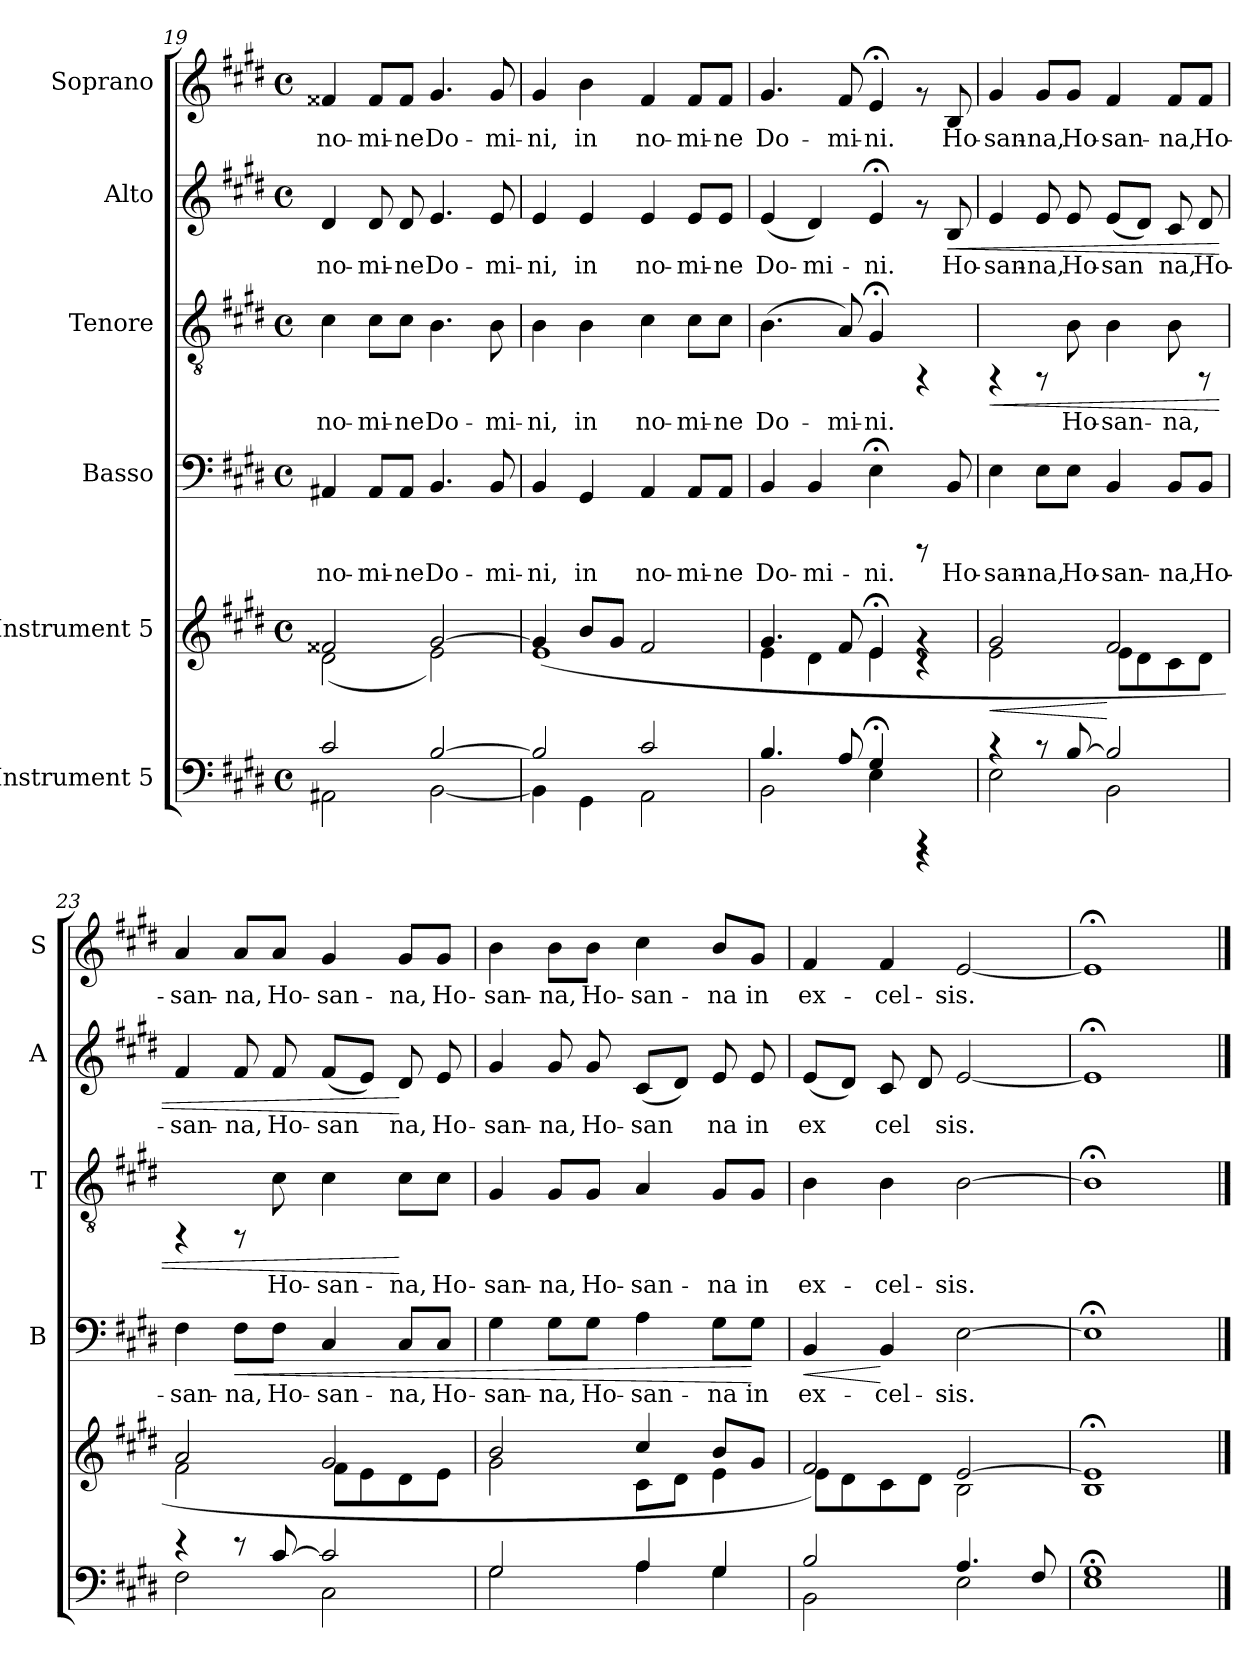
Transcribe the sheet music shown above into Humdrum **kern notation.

**kern	**kern	**dynam	**kern	**text	**dynam	**kern	**text	**dynam	**kern	**text	**dynam	**kern	**text
*part6	*part5	*part5	*part4	*part4	*part4	*part3	*part3	*part3	*part2	*part2	*part2	*part1	*part1
*staff6	*staff5	*staff5	*staff4	*staff4	*staff4	*staff3	*staff3	*staff3	*staff2	*staff2	*staff2	*staff1	*staff1
*I"Instrument 5	*I"Instrument 5	*	*I"Basso	*	*	*I"Tenore	*	*	*I"Alto	*	*	*I"Soprano	*
*	*	*	*I'B	*	*	*I'T	*	*	*I'A	*	*	*I'S	*
*clefF4	*clefG2	*	*clefF4	*	*	*clefGv2	*	*	*clefG2	*	*	*clefG2	*
*k[f#c#g#d#]	*k[f#c#g#d#]	*	*k[f#c#g#d#]	*	*	*k[f#c#g#d#]	*	*	*k[f#c#g#d#]	*	*	*k[f#c#g#d#]	*
*E:	*E:	*	*E:	*	*	*E:	*	*	*E:	*	*	*E:	*
*M4/4	*M4/4	*	*M4/4	*	*	*M4/4	*	*	*M4/4	*	*	*M4/4	*
*met(c)	*met(c)	*	*met(c)	*	*	*met(c)	*	*	*met(c)	*	*	*met(c)	*
=19	=19	=19	=19	=19	=19	=19	=19	=19	=19	=19	=19	=19	=19
*^	*^	*	*	*	*	*	*	*	*	*	*	*	*
!	!	!	!	!	!	!LO:LY:b:cj	!	!	!LO:LY:b	!	!	!LO:LY:b:cj	!	!	!LO:LY:b:cj
2c#/	2AA#X\	2f##X/	(<2d#\	.	4AA#X/	no-	.	4c#\	no-	.	4d#/	no-	.	4f##X/	no-
!	!	!	!	!	!	!LO:LY:b:cj	!	!	!LO:LY:b	!	!	!LO:LY:b:cj	!	!	!LO:LY:b:cj
.	.	.	.	.	8AA#/L	-mi-	.	8c#\L	-mi-	.	8d#/	-mi-	.	8f##/L	-mi-
!	!	!	!	!	!	!LO:LY:b:cj	!	!	!LO:LY:b	!	!	!LO:LY:b:cj	!	!	!LO:LY:b:cj
.	.	.	.	.	8AA#/J	-ne	.	8c#\J	-ne	.	8d#/	-ne	.	8f##/J	-ne
!	!	!	!	!	!	!LO:LY:b:cj	!	!	!LO:LY:b	!	!	!LO:LY:b:cj	!	!	!LO:LY:b:cj
[>2B/	[<2BB\	[>2g#/	2e\)	.	4.BB/	Do-	.	4.B\	Do-	.	4.e/	Do-	.	4.g#/	Do-
!	!	!	!	!	!	!LO:LY:b:cj	!	!	!LO:LY:b	!	!	!LO:LY:b:cj	!	!	!LO:LY:b:cj
.	.	.	.	.	8BB/	-mi-	.	8B\	-mi-	.	8e/	-mi-	.	8g#/	-mi-
=20	=20	=20	=20	=20	=20	=20	=20	=20	=20	=20	=20	=20	=20	=20	=20
!	!	!	!	!	!	!LO:LY:b:cj	!	!	!LO:LY:b	!	!	!LO:LY:b:cj	!	!	!LO:LY:b:cj
2B/]	4BB\]	4g#/]	(<1e	.	4BB/	-ni,	.	4B\	-ni,	.	4e/	-ni,	.	4g#/	-ni,
!	!	!	!	!	!	!LO:LY:b:cj	!	!	!LO:LY:b	!	!	!LO:LY:b:cj	!	!	!LO:LY:b:cj
.	4GG#\	8b/L	.	.	4GG#/	in	.	4B\	in	.	4e/	in	.	4b\	in
.	.	8g#/J	.	.	.	.	.	.	.	.	.	.	.	.	.
!	!	!	!	!	!	!LO:LY:b:cj	!	!	!LO:LY:b	!	!	!LO:LY:b:cj	!	!	!LO:LY:b:cj
2c#/	2AA\	2f#/	.	.	4AA/	no-	.	4c#\	no-	.	4e/	no-	.	4f#/	no-
!	!	!	!	!	!	!LO:LY:b:cj	!	!	!LO:LY:b	!	!	!LO:LY:b:cj	!	!	!LO:LY:b:cj
.	.	.	.	.	8AA/L	-mi-	.	8c#\L	-mi-	.	8e/L	-mi-	.	8f#/L	-mi-
!	!	!	!	!	!	!LO:LY:b:cj	!	!	!LO:LY:b	!	!	!LO:LY:b:cj	!	!	!LO:LY:b:cj
.	.	.	.	.	8AA/J	-ne	.	8c#\J	-ne	.	8e/J	-ne	.	8f#/J	-ne
!!LO:PB:g=z
=21	=21	=21	=21	=21	=21	=21	=21	=21	=21	=21	=21	=21	=21	=21	=21
!	!	!	!	!	!	!LO:LY:b:cj	!	!	!LO:LY:b	!	!	!LO:LY:b:cj	!	!	!LO:LY:b:cj
4.B/	2BB\	4.g#/	4e\	.	4BB/	Do-	.	(>4.B\	Do-	.	(<4e/	Do-	.	4.g#/	Do-
!	!	!	!	!	!	!LO:LY:b:cj	!	!	!	!	!	!LO:LY:b:cj	!	!	!
.	.	.	4d#\	.	4BB/	-mi-	.	.	.	.	4d#/)	-mi-	.	.	.
!	!	!	!	!	!	!	!	!	!LO:LY:b	!	!	!	!	!	!LO:LY:b:cj
8A/	.	8f#/	.	.	.	.	.	8A/)	-mi-	.	.	.	.	8f#/	-mi-
!	!	!	!	!	!	!LO:LY:b:cj	!	!	!LO:LY:b	!	!	!LO:LY:b:cj	!	!	!LO:LY:b:cj
4G#;</	4E\	4e;</	4e\	.	4E;<\	-ni.	.	4G#;</	-ni.	.	4e;</	-ni.	.	4e;</	-ni.
4rCCC	4rEEE	4rf	4rc	.	8rCCC	.	.	4rFF	.	.	8rf	.	.	8rf	.
!	!	!	!	!	!	!LO:LY:b:cj	!	!	!	!	!	!LO:LY:b:cj	!LO:HP:b	!	!LO:LY:b:cj
.	.	.	.	.	8BB/	Ho-	.	.	.	.	8B/	Ho-	<	8B/	Ho-
=22	=22	=22	=22	=22	=22	=22	=22	=22	=22	=22	=22	=22	=22	=22	=22
!	!	!	!	!LO:HP:b	!	!LO:LY:b:cj	!	!	!	!LO:HP:b	!	!LO:LY:b:cj	!	!	!LO:LY:b:cj
4r	2E\	2g#/	2e\	<	4E\	-san-	.	4rFF	.	<	4e/	-san-	.	4g#/	-san-
!	!	!	!	!	!	!LO:LY:b:cj	!	!	!	!	!	!LO:LY:b:cj	!	!	!LO:LY:b:cj
8r	.	.	.	.	8E\L	-na,	.	8rFF	.	.	8e/	-na,	.	8g#/L	-na,
!	!	!	!	!	!	!LO:LY:b:cj	!	!	!LO:LY:b	!	!	!LO:LY:b:cj	!	!	!LO:LY:b:cj
[>8B/	.	.	.	.	8E\J	Ho-	.	8B\	Ho-	.	8e/	Ho-	.	8g#/J	Ho-
!	!	!	!	!	!	!LO:LY:b:cj	!	!	!LO:LY:b	!	!	!LO:LY:b:cj	!	!	!LO:LY:b:cj
2B/]	2BB\	2f#/	8e\L	[	4BB/	-san-	.	4B\	-san-	.	(<8e/L	-san-	.	4f#/	-san-
!	!	!	!	!	!	!	!	!	!	!	!	!LO:LY:b:cj	!	!	!
.	.	.	8d#\	.	.	.	.	.	.	.	8d#/J)	--	.	.	.
!	!	!	!	!	!	!LO:LY:b:cj	!	!	!LO:LY:b	!	!	!LO:LY:b:cj	!	!	!LO:LY:b:cj
.	.	.	8c#\	.	8BB/L	-na,	.	8B\	-na,	.	8c#/	-na,	.	8f#/L	-na,
!	!	!	!	!	!	!LO:LY:b:cj	!	!	!	!	!	!LO:LY:b:cj	!	!	!LO:LY:b:cj
.	.	.	8d#\J	.	8BB/J	Ho-	.	8rFF	.	.	8d#/	Ho-	.	8f#/J	Ho-
=23	=23	=23	=23	=23	=23	=23	=23	=23	=23	=23	=23	=23	=23	=23	=23
!	!	!	!	!	!	!LO:LY:b:cj	!	!	!	!	!	!LO:LY:b:cj	!	!	!LO:LY:b:cj
4r	2F#\	2a/	2f#\	.	4F#\	-san-	.	4rFF	.	.	4f#/	-san-	.	4a/	-san-
!	!	!	!	!	!	!LO:LY:b:cj	!LO:HP:b	!	!	!	!	!LO:LY:b:cj	!	!	!LO:LY:b:cj
8r	.	.	.	.	8F#\L	-na,	<	8rFF	.	.	8f#/	-na,	.	8a/L	-na,
!	!	!	!	!	!	!LO:LY:b:cj	!	!	!LO:LY:b	!	!	!LO:LY:b:cj	!	!	!LO:LY:b:cj
[>8c#/	.	.	.	.	8F#\J	Ho-	.	8c#\	Ho-	.	8f#/	Ho-	.	8a/J	Ho-
!	!	!	!	!	!	!LO:LY:b:cj	!	!	!LO:LY:b	!	!	!LO:LY:b:cj	!	!	!LO:LY:b:cj
2c#/]	2C#\	2g#/	8f#\L	.	4C#/	-san-	.	4c#\	-san-	.	(<8f#/L	-san-	.	4g#/	-san-
!	!	!	!	!	!	!	!	!	!	!	!	!LO:LY:b:cj	!	!	!
.	.	.	8e\	.	.	.	.	.	.	.	8e/J)	--	.	.	.
!	!	!	!	!	!	!LO:LY:b:cj	!	!	!LO:LY:b	!	!	!LO:LY:b:cj	!	!	!LO:LY:b:cj
.	.	.	8d#\	.	8C#/L	-na,	.	8c#\L	-na,	[	8d#/	-na,	[	8g#/L	-na,
!	!	!	!	!	!	!LO:LY:b:cj	!	!	!LO:LY:b	!	!	!LO:LY:b:cj	!	!	!LO:LY:b:cj
.	.	.	8e\J	.	8C#/J	Ho-	.	8c#\J	Ho-	.	8e/	Ho-	.	8g#/J	Ho-
=24	=24	=24	=24	=24	=24	=24	=24	=24	=24	=24	=24	=24	=24	=24	=24
!	!	!	!	!	!	!LO:LY:b:cj	!	!	!LO:LY:b	!	!	!LO:LY:b:cj	!	!	!LO:LY:b:cj
2G#/	2G#\	2b/	2g#\	.	4G#\	-san-	.	4G#/	-san-	.	4g#/	-san-	.	4b\	-san-
!	!	!	!	!	!	!LO:LY:b:cj	!	!	!LO:LY:b	!	!	!LO:LY:b:cj	!	!	!LO:LY:b:cj
.	.	.	.	.	8G#\L	-na,	.	8G#/L	-na,	.	8g#/	-na,	.	8b\L	-na,
!	!	!	!	!	!	!LO:LY:b:cj	!	!	!LO:LY:b	!	!	!LO:LY:b:cj	!	!	!LO:LY:b:cj
.	.	.	.	.	8G#\J	Ho-	.	8G#/J	Ho-	.	8g#/	Ho-	.	8b\J	Ho-
!	!	!	!	!	!	!LO:LY:b:cj	!	!	!LO:LY:b	!	!	!LO:LY:b:cj	!	!	!LO:LY:b:cj
4A/	4A\	4cc#/	8c#\L	.	4A\	-san-	.	4A/	-san-	.	(<8c#/L	-san-	.	4cc#\	-san-
!	!	!	!	!	!	!	!	!	!	!	!	!LO:LY:b:cj	!	!	!
.	.	.	8d#\J	.	.	.	.	.	.	.	8d#/J)	--	.	.	.
!	!	!	!	!	!	!LO:LY:b:cj	!	!	!LO:LY:b	!	!	!LO:LY:b:cj	!	!	!LO:LY:b:cj
4G#/	4G#\	8b/L	4e\	.	8G#\L	-na	.	8G#/L	-na	.	8e/	-na	.	8b/L	-na
!	!	!	!	!	!	!LO:LY:b:cj	!	!	!LO:LY:b	!	!	!LO:LY:b:cj	!	!	!LO:LY:b:cj
.	.	8g#/J	.	.	8G#\J	in	[	8G#/J	in	.	8e/	in	.	8g#/J	in
!!LO:PB:g=z
=25	=25	=25	=25	=25	=25	=25	=25	=25	=25	=25	=25	=25	=25	=25	=25
!	!	!	!	!	!	!LO:LY:b:cj	!LO:HP:b	!	!LO:LY:b	!	!	!LO:LY:b:cj	!	!	!LO:LY:b:cj
2B/	2BB\	2f#/	8e\L)	.	4BB/	ex-	<	4B\	ex-	.	(<8e/L	ex-	.	4f#/	ex-
!	!	!	!	!	!	!	!	!	!	!	!	!LO:LY:b:cj	!	!	!
.	.	.	8d#\	.	.	.	.	.	.	.	8d#/J)	--	.	.	.
!	!	!	!	!	!	!LO:LY:b:cj	!	!	!LO:LY:b	!	!	!LO:LY:b:cj	!	!	!LO:LY:b:cj
.	.	.	8c#\	.	4BB/	-cel-	[	4B\	-cel-	.	8c#/	-cel-	.	4f#/	-cel-
!	!	!	!	!	!	!	!	!	!	!	!	!LO:LY:b:cj	!	!	!
.	.	.	8d#\J	.	.	.	.	.	.	.	8d#/	--	.	.	.
!	!	!	!	!	!	!LO:LY:b:cj	!	!	!LO:LY:b	!	!	!LO:LY:b:cj	!	!	!LO:LY:b:cj
4.A/	2E\	[>2e/	2B\	.	[>2E\	-sis.	.	[>2B\	-sis.	.	[<2e/	-sis.	.	[<2e/	-sis.
8F#/	.	.	.	.	.	.	.	.	.	.	.	.	.	.	.
*v	*v	*	*	*	*	*	*	*	*	*	*	*	*	*	*
*	*v	*v	*	*	*	*	*	*	*	*	*	*	*	*
=26	=26	=26	=26	=26	=26	=26	=26	=26	=26	=26	=26	=26	=26
!	!	!	!	!LO:LY:b:cj	!	!	!LO:LY:b	!	!	!LO:LY:b:cj	!	!	!LO:LY:b:cj
1G#;< 1E;<	1B;< 1e];<	.	1E;<]	.	.	1B;<]	.	.	1e;<]	.	.	1e;<]	.
==	==	==	==	==	==	==	==	==	==	==	==	==	==
*-	*-	*-	*-	*-	*-	*-	*-	*-	*-	*-	*-	*-	*-
